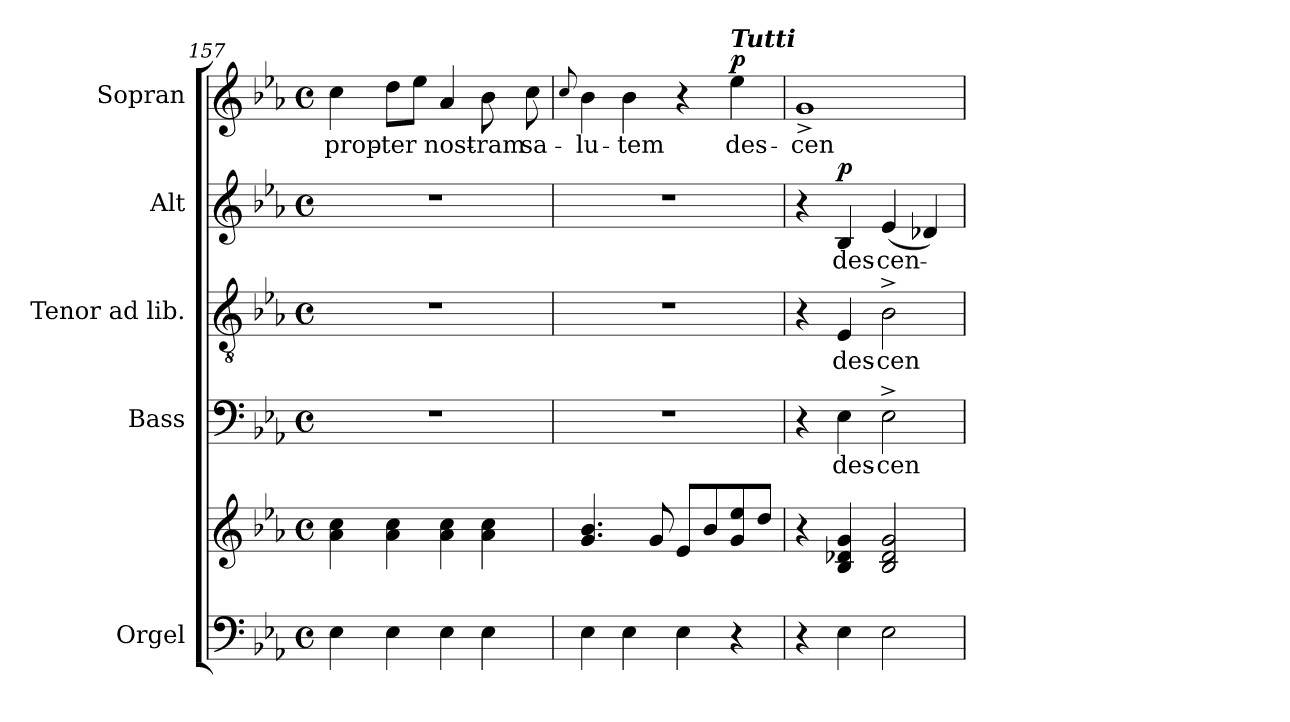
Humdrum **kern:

**kern	**kern	**kern	**text	**kern	**text	**kern	**text	**dynam	**kern	**text	**dynam
*part5	*part5	*part4	*part4	*part3	*part3	*part2	*part2	*part2	*part1	*part1	*part1
*staff6	*staff5	*staff4	*staff4	*staff3	*staff3	*staff2	*staff2	*staff2	*staff1	*staff1	*staff1
*I"Orgel	*	*I"Bass	*	*I"Tenor ad lib.	*	*I"Alt	*	*	*I"Sopran	*	*
*	*	*I'B.	*	*I'T.	*	*I'A.	*	*	*I'S.	*	*
!!LO:PB:g=z
*clefF4	*clefG2	*clefF4	*	*clefGv2	*	*clefG2	*	*	*clefG2	*	*
*k[b-e-a-]	*k[b-e-a-]	*k[b-e-a-]	*	*k[b-e-a-]	*	*k[b-e-a-]	*	*	*k[b-e-a-]	*	*
*E-:	*E-:	*E-:	*	*E-:	*	*E-:	*	*	*E-:	*	*
*M4/4	*M4/4	*M4/4	*	*M4/4	*	*M4/4	*	*	*M4/4	*	*
*met(c)	*met(c)	*met(c)	*	*met(c)	*	*met(c)	*	*	*met(c)	*	*
=157	=157	=157	=157	=157	=157	=157	=157	=157	=157	=157	=157
!	!	!	!	!	!	!	!	!	!	!LO:LY:b	!
4E-\	4a-\ 4cc\	1r	.	1r	.	1r	.	.	4cc\	prop-	.
!	!	!	!	!	!	!	!	!	!	!LO:LY:b	!
4E-\	4a-\ 4cc\	.	.	.	.	.	.	.	8dd\L	-ter	.
.	.	.	.	.	.	.	.	.	8ee-\J	.	.
!	!	!	!	!	!	!	!	!	!	!LO:LY:b	!
4E-\	4a-\ 4cc\	.	.	.	.	.	.	.	4a-/	nost-	.
!	!	!	!	!	!	!	!	!	!	!LO:LY:b	!
4E-\	4a-\ 4cc\	.	.	.	.	.	.	.	8b-\	-ram	.
!	!	!	!	!	!	!	!	!	!	!LO:LY:b	!
.	.	.	.	.	.	.	.	.	8cc\	sa-	.
=158	=158	=158	=158	=158	=158	=158	=158	=158	=158	=158	=158
.	.	.	.	.	.	.	.	.	8qqcc/	.	.
!	!	!	!	!	!	!	!	!	!	!LO:LY:b	!
4E-\	4.g/ 4.b-/	1r	.	1r	.	1r	.	.	4b-\	-lu-	.
!	!	!	!	!	!	!	!	!	!	!LO:LY:b	!
4E-\	.	.	.	.	.	.	.	.	4b-\	-tem	.
.	8g/	.	.	.	.	.	.	.	.	.	.
4E-\	8e-/L	.	.	.	.	.	.	.	4r	.	.
.	8b-/	.	.	.	.	.	.	.	.	.	.
!	!	!	!	!	!	!	!	!	!LO:TX:a:Bi:t=Tutti	!	!
!	!	!	!	!	!	!	!	!	!	!LO:LY:b	!LO:DY:a
4r	8g/ 8ee-/	.	.	.	.	.	.	.	4ee-\	des-	p
.	8dd/J	.	.	.	.	.	.	.	.	.	.
=159	=159	=159	=159	=159	=159	=159	=159	=159	=159	=159	=159
!	!	!	!	!	!	!	!	!	!	!LO:LY:b	!
4r	4r	4r	.	4r	.	4r	.	.	1g^>	-cen-	.
!	!	!	!LO:LY:b	!	!LO:LY:b	!	!LO:LY:b	!LO:DY:a	!	!	!
4E-\	4B-/ 4d-X/ 4g/	4E-\	des-	4E-/	des-	4B-/	des-	p	.	.	.
!	!	!	!LO:LY:b	!	!LO:LY:b	!	!LO:LY:b	!	!	!	!
2E-\	2B-/ 2d-/ 2g/	2E-^>\	-cen-	2B-^>\	-cen-	(<4e-/	-cen-	.	.	.	.
.	.	.	.	.	.	4d-X/)	.	.	.	.	.
=	=	=	=	=	=	=	=	=	=	=	=
*-	*-	*-	*-	*-	*-	*-	*-	*-	*-	*-	*-
